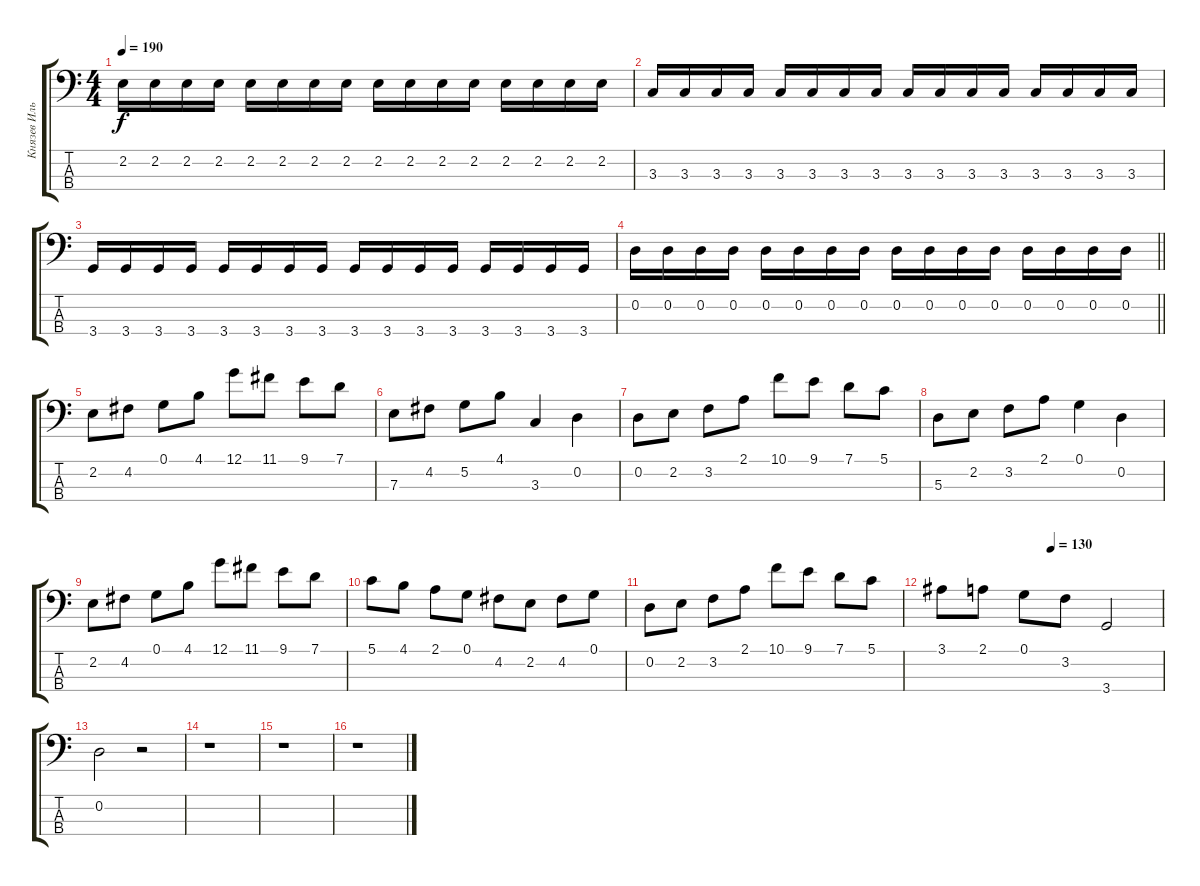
\track ("Князев Илья" "Князев Иль") {instrument electricbasspick}
\staff {score tabs}
\tuning (G2 D2 A1 E1) {hide}
\ts (4 4)
\tempo 190
\clef f4
\ks c
2.2.16{dy f} 2.2.16 2.2.16 2.2.16 2.2.16 2.2.16 2.2.16 2.2.16 2.2.16 2.2.16 2.2.16 2.2.16 2.2.16 2.2.16 2.2.16 2.2.16 |
3.3.16 3.3.16 3.3.16 3.3.16 3.3.16 3.3.16 3.3.16 3.3.16 3.3.16 3.3.16 3.3.16 3.3.16 3.3.16 3.3.16 3.3.16 3.3.16 |
3.4.16 3.4.16 3.4.16 3.4.16 3.4.16 3.4.16 3.4.16 3.4.16 3.4.16 3.4.16 3.4.16 3.4.16 3.4.16 3.4.16 3.4.16 3.4.16 |
\barLineRight lightlight
0.2.16 0.2.16 0.2.16 0.2.16 0.2.16 0.2.16 0.2.16 0.2.16 0.2.16 0.2.16 0.2.16 0.2.16 0.2.16 0.2.16 0.2.16 0.2.16 |
2.2.8 4.2.8 0.1.8 4.1.8 12.1.8 11.1.8 9.1.8 7.1.8 |
7.3.8 4.2.8 5.2.8 4.1.8 3.3.4 0.2.4 |
0.2.8 2.2.8 3.2.8 2.1.8 10.1.8 9.1.8 7.1.8 5.1.8 |
5.3.8 2.2.8 3.2.8 2.1.8 0.1.4 0.2.4 |
2.2.8 4.2.8 0.1.8 4.1.8 12.1.8 11.1.8 9.1.8 7.1.8 |
5.1.8 4.1.8 2.1.8 0.1.8 4.2.8 2.2.8 4.2.8 0.1.8 |
0.2.8 2.2.8 3.2.8 2.1.8 10.1.8 9.1.8 7.1.8 5.1.8 |
\tempo (130 0.5)
3.1.8 2.1.8 0.1.8 3.2.8 3.4.2 |
0.2.2 r.2 |
r.1 |
r.1 |
r.1
